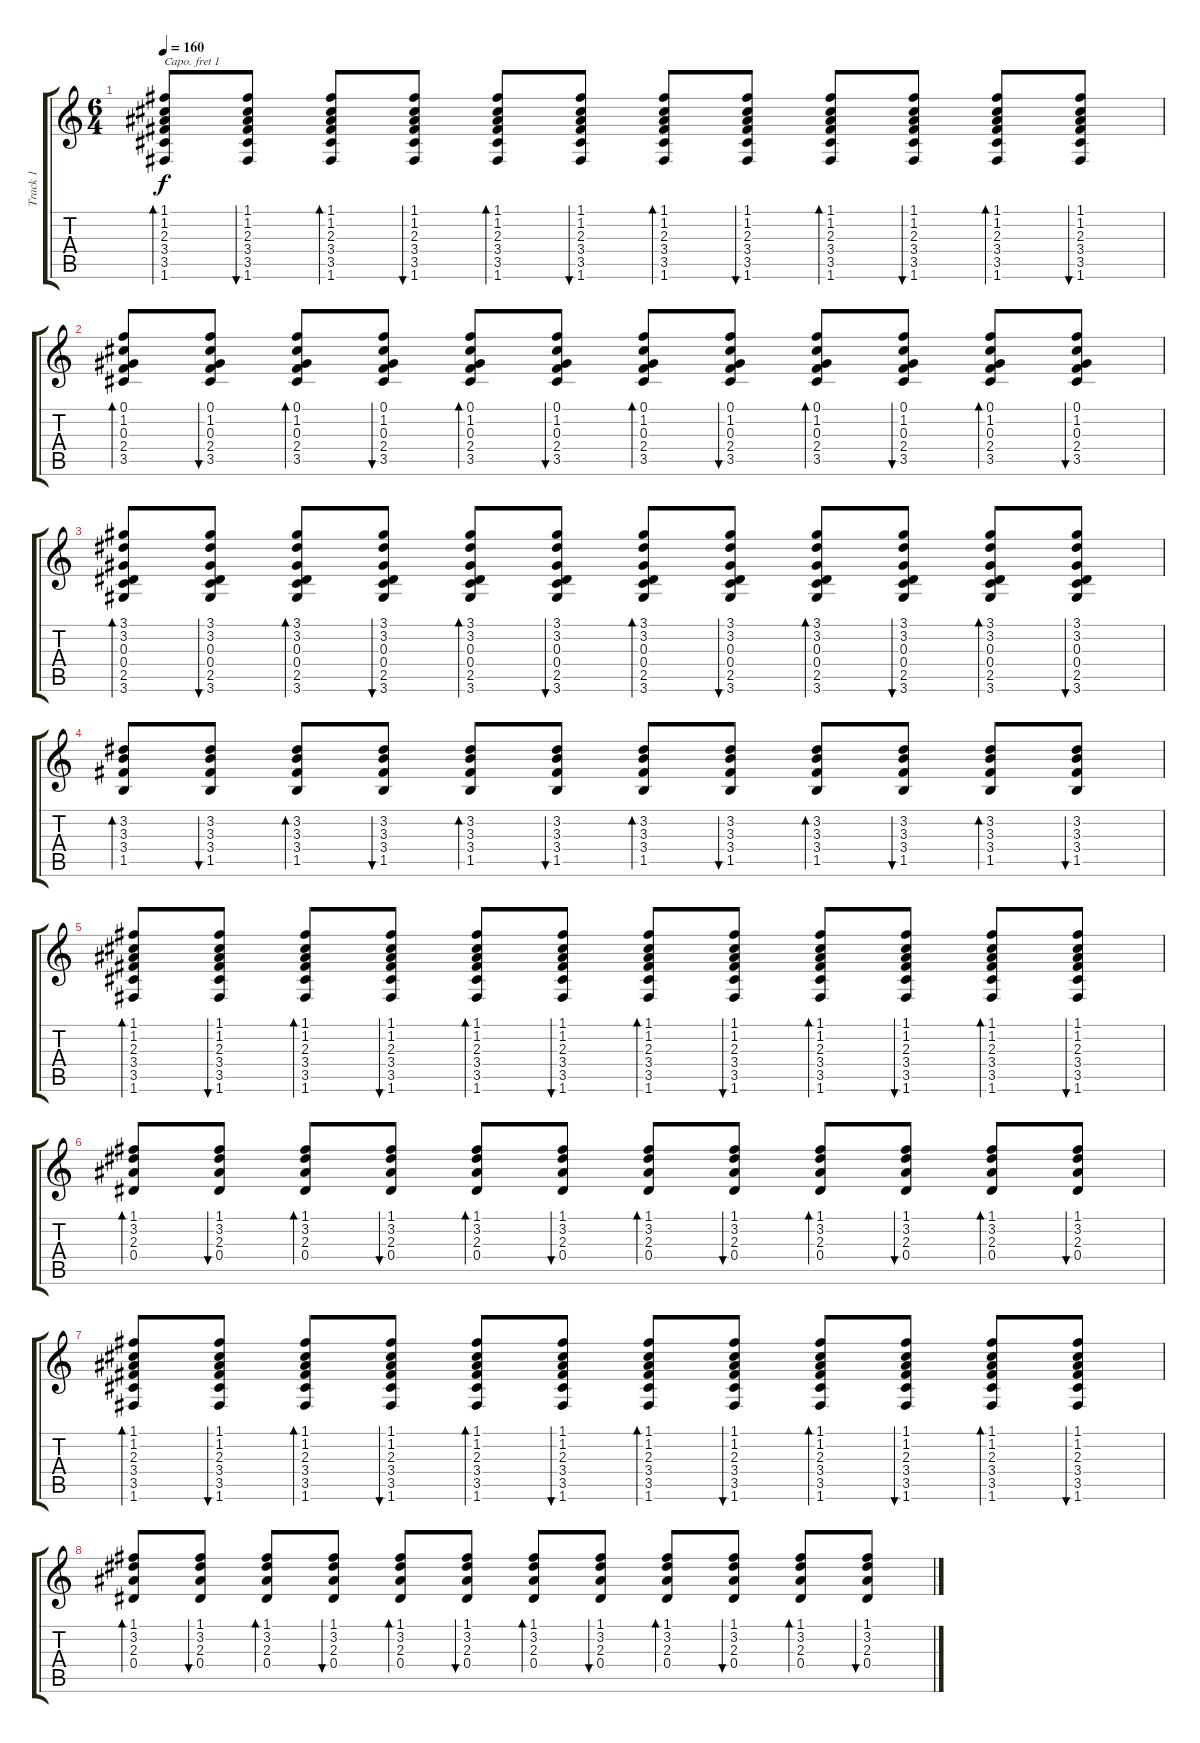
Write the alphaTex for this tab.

\track ("Track 1" "Track 1") {instrument acousticguitarsteel}
\staff {score tabs}
\capo 1
\tuning (E4 B3 G3 D3 A2 E2) {hide}
\ts (6 4)
\tempo 160
\clef g2
\ks c
(1.1 1.2 2.3 3.4 3.5 1.6).8{bd 60 dy f} (1.1 1.2 2.3 3.4 3.5 1.6).8{bu 60} (1.1 1.2 2.3 3.4 3.5 1.6).8{bd 60} (1.1 1.2 2.3 3.4 3.5 1.6).8{bu 60} (1.1 1.2 2.3 3.4 3.5 1.6).8{bd 60} (1.1 1.2 2.3 3.4 3.5 1.6).8{bu 60} (1.1 1.2 2.3 3.4 3.5 1.6).8{bd 60} (1.1 1.2 2.3 3.4 3.5 1.6).8{bu 60} (1.1 1.2 2.3 3.4 3.5 1.6).8{bd 60} (1.1 1.2 2.3 3.4 3.5 1.6).8{bu 60} (1.1 1.2 2.3 3.4 3.5 1.6).8{bd 60} (1.1 1.2 2.3 3.4 3.5 1.6).8{bu 60} |
(0.1 1.2 0.3 2.4 3.5).8{bd 60} (0.1 1.2 0.3 2.4 3.5).8{bu 60} (0.1 1.2 0.3 2.4 3.5).8{bd 60} (0.1 1.2 0.3 2.4 3.5).8{bu 60} (0.1 1.2 0.3 2.4 3.5).8{bd 60} (0.1 1.2 0.3 2.4 3.5).8{bu 60} (0.1 1.2 0.3 2.4 3.5).8{bd 60} (0.1 1.2 0.3 2.4 3.5).8{bu 60} (0.1 1.2 0.3 2.4 3.5).8{bd 60} (0.1 1.2 0.3 2.4 3.5).8{bu 60} (0.1 1.2 0.3 2.4 3.5).8{bd 60} (0.1 1.2 0.3 2.4 3.5).8{bu 60} |
(3.1 3.2 0.3 0.4 2.5 3.6).8{bd 60} (3.1 3.2 0.3 0.4 2.5 3.6).8{bu 60} (3.1 3.2 0.3 0.4 2.5 3.6).8{bd 60} (3.1 3.2 0.3 0.4 2.5 3.6).8{bu 60} (3.1 3.2 0.3 0.4 2.5 3.6).8{bd 60} (3.1 3.2 0.3 0.4 2.5 3.6).8{bu 60} (3.1 3.2 0.3 0.4 2.5 3.6).8{bd 60} (3.1 3.2 0.3 0.4 2.5 3.6).8{bu 60} (3.1 3.2 0.3 0.4 2.5 3.6).8{bd 60} (3.1 3.2 0.3 0.4 2.5 3.6).8{bu 60} (3.1 3.2 0.3 0.4 2.5 3.6).8{bd 60} (3.1 3.2 0.3 0.4 2.5 3.6).8{bu 60} |
(3.2 3.3 3.4 1.5).8{bd 60} (3.2 3.3 3.4 1.5).8{bu 60} (3.2 3.3 3.4 1.5).8{bd 60} (3.2 3.3 3.4 1.5).8{bu 60} (3.2 3.3 3.4 1.5).8{bd 60} (3.2 3.3 3.4 1.5).8{bu 60} (3.2 3.3 3.4 1.5).8{bd 60} (3.2 3.3 3.4 1.5).8{bu 60} (3.2 3.3 3.4 1.5).8{bd 60} (3.2 3.3 3.4 1.5).8{bu 60} (3.2 3.3 3.4 1.5).8{bd 60} (3.2 3.3 3.4 1.5).8{bu 60} |
(1.1 1.2 2.3 3.4 3.5 1.6).8{bd 60} (1.1 1.2 2.3 3.4 3.5 1.6).8{bu 60} (1.1 1.2 2.3 3.4 3.5 1.6).8{bd 60} (1.1 1.2 2.3 3.4 3.5 1.6).8{bu 60} (1.1 1.2 2.3 3.4 3.5 1.6).8{bd 60} (1.1 1.2 2.3 3.4 3.5 1.6).8{bu 60} (1.1 1.2 2.3 3.4 3.5 1.6).8{bd 60} (1.1 1.2 2.3 3.4 3.5 1.6).8{bu 60} (1.1 1.2 2.3 3.4 3.5 1.6).8{bd 60} (1.1 1.2 2.3 3.4 3.5 1.6).8{bu 60} (1.1 1.2 2.3 3.4 3.5 1.6).8{bd 60} (1.1 1.2 2.3 3.4 3.5 1.6).8{bu 60} |
(1.1 3.2 2.3 0.4).8{bd 60} (1.1 3.2 2.3 0.4).8{bu 60} (1.1 3.2 2.3 0.4).8{bd 60} (1.1 3.2 2.3 0.4).8{bu 60} (1.1 3.2 2.3 0.4).8{bd 60} (1.1 3.2 2.3 0.4).8{bu 60} (1.1 3.2 2.3 0.4).8{bd 60} (1.1 3.2 2.3 0.4).8{bu 60} (1.1 3.2 2.3 0.4).8{bd 60} (1.1 3.2 2.3 0.4).8{bu 60} (1.1 3.2 2.3 0.4).8{bd 60} (1.1 3.2 2.3 0.4).8{bu 60} |
(1.1 1.2 2.3 3.4 3.5 1.6).8{bd 60} (1.1 1.2 2.3 3.4 3.5 1.6).8{bu 60} (1.1 1.2 2.3 3.4 3.5 1.6).8{bd 60} (1.1 1.2 2.3 3.4 3.5 1.6).8{bu 60} (1.1 1.2 2.3 3.4 3.5 1.6).8{bd 60} (1.1 1.2 2.3 3.4 3.5 1.6).8{bu 60} (1.1 1.2 2.3 3.4 3.5 1.6).8{bd 60} (1.1 1.2 2.3 3.4 3.5 1.6).8{bu 60} (1.1 1.2 2.3 3.4 3.5 1.6).8{bd 60} (1.1 1.2 2.3 3.4 3.5 1.6).8{bu 60} (1.1 1.2 2.3 3.4 3.5 1.6).8{bd 60} (1.1 1.2 2.3 3.4 3.5 1.6).8{bu 60} |
(1.1 3.2 2.3 0.4).8{bd 60} (1.1 3.2 2.3 0.4).8{bu 60} (1.1 3.2 2.3 0.4).8{bd 60} (1.1 3.2 2.3 0.4).8{bu 60} (1.1 3.2 2.3 0.4).8{bd 60} (1.1 3.2 2.3 0.4).8{bu 60} (1.1 3.2 2.3 0.4).8{bd 60} (1.1 3.2 2.3 0.4).8{bu 60} (1.1 3.2 2.3 0.4).8{bd 60} (1.1 3.2 2.3 0.4).8{bu 60} (1.1 3.2 2.3 0.4).8{bd 60} (1.1 3.2 2.3 0.4).8{bu 60}
